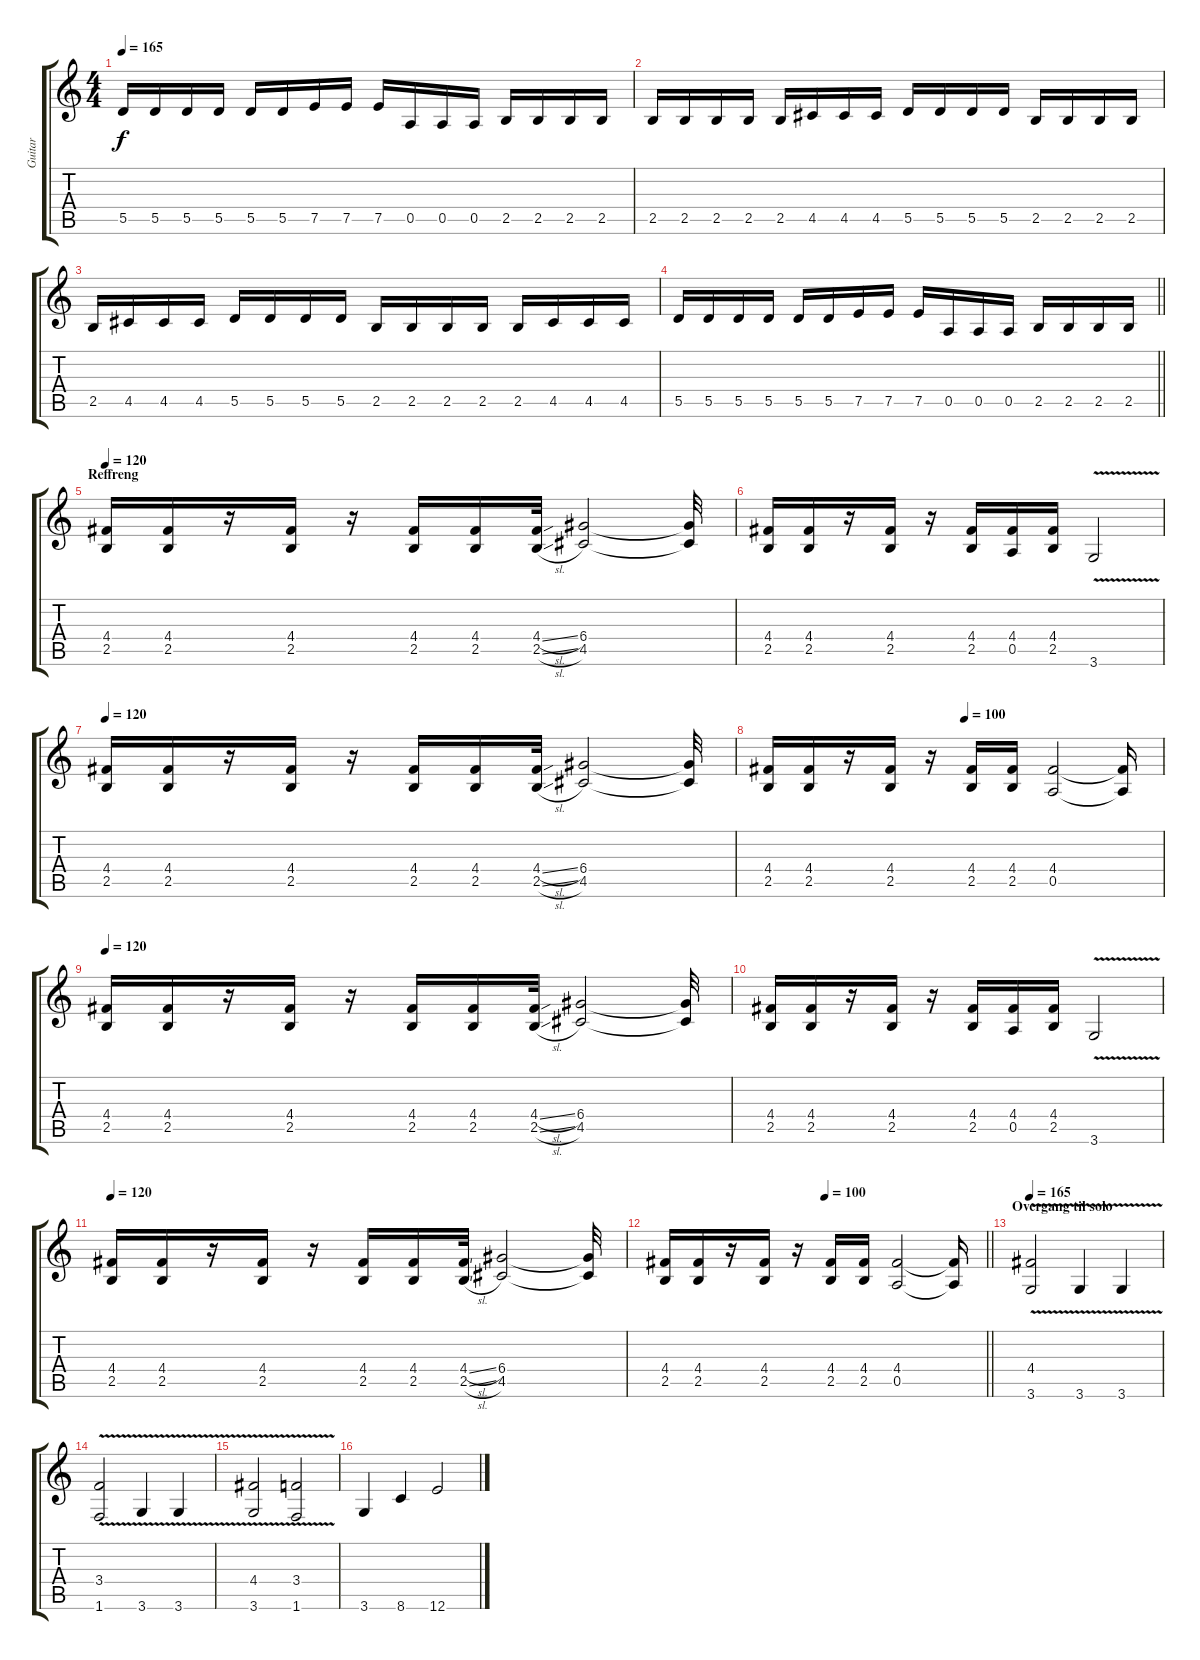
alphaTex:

\track ("Guitar" "Guitar") {instrument overdrivenguitar}
\staff {score tabs}
\tuning (E4 B3 G3 D3 A2 E2) {hide}
\ts (4 4)
\tempo 165
\clef g2
\ks c
5.5.16{dy f} 5.5.16 5.5.16 5.5.16 5.5.16 5.5.16 7.5.16 7.5.16 7.5.16 0.5.16 0.5.16 0.5.16 2.5.16 2.5.16 2.5.16 2.5.16 |
2.5.16 2.5.16 2.5.16 2.5.16 2.5.16 4.5.16 4.5.16 4.5.16 5.5.16 5.5.16 5.5.16 5.5.16 2.5.16 2.5.16 2.5.16 2.5.16 |
2.5.16 4.5.16 4.5.16 4.5.16 5.5.16 5.5.16 5.5.16 5.5.16 2.5.16 2.5.16 2.5.16 2.5.16 2.5.16 4.5.16 4.5.16 4.5.16 |
\barLineRight lightlight
5.5.16 5.5.16 5.5.16 5.5.16 5.5.16 5.5.16 7.5.16 7.5.16 7.5.16 0.5.16 0.5.16 0.5.16 2.5.16 2.5.16 2.5.16 2.5.16 |
\section ("" "Reffreng")
\tempo 120
(4.4 2.5).16 (4.4 2.5).16 r.16 (4.4 2.5).16 r.16 (4.4 2.5).16 (4.4 2.5).16 (4.4{sl} 2.5{sl}).32 (6.4 4.5).2 (6.4{t} 4.5{t}).32 |
(4.4 2.5).16 (4.4 2.5).16 r.16 (4.4 2.5).16 r.16 (4.4 2.5).16 (4.4 0.5).16 (4.4 2.5).16 3.6{v}.2 |
\tempo 120
(4.4 2.5).16 (4.4 2.5).16 r.16 (4.4 2.5).16 r.16 (4.4 2.5).16 (4.4 2.5).16 (4.4{sl} 2.5{sl}).32 (6.4 4.5).2 (6.4{t} 4.5{t}).32 |
\tempo (100 0.5)
(4.4 2.5).16 (4.4 2.5).16 r.16 (4.4 2.5).16 r.16 (4.4 2.5).16 (4.4 2.5).16 (4.4 0.5).2 (4.4{t} 0.5{t}).16 |
\tempo 120
(4.4 2.5).16 (4.4 2.5).16 r.16 (4.4 2.5).16 r.16 (4.4 2.5).16 (4.4 2.5).16 (4.4{sl} 2.5{sl}).32 (6.4 4.5).2 (6.4{t} 4.5{t}).32 |
(4.4 2.5).16 (4.4 2.5).16 r.16 (4.4 2.5).16 r.16 (4.4 2.5).16 (4.4 0.5).16 (4.4 2.5).16 3.6{v}.2 |
\tempo 120
(4.4 2.5).16 (4.4 2.5).16 r.16 (4.4 2.5).16 r.16 (4.4 2.5).16 (4.4 2.5).16 (4.4{sl} 2.5{sl}).32 (6.4 4.5).2 (6.4{t} 4.5{t}).32 |
\tempo (100 0.5)
\barLineRight lightlight
(4.4 2.5).16 (4.4 2.5).16 r.16 (4.4 2.5).16 r.16 (4.4 2.5).16 (4.4 2.5).16 (4.4 0.5).2 (4.4{t} 0.5{t}).16 |
\section ("" "Overgang til solo")
\tempo 165
(4.4{v} 3.6{v}).2 3.6{v}.4 3.6{v}.4 |
(3.4{v} 1.6{v}).2 3.6{v}.4 3.6{v}.4 |
(4.4{v} 3.6{v}).2 (3.4{v} 1.6{v}).2 |
3.6.4 8.6.4 12.6{sl}.2
